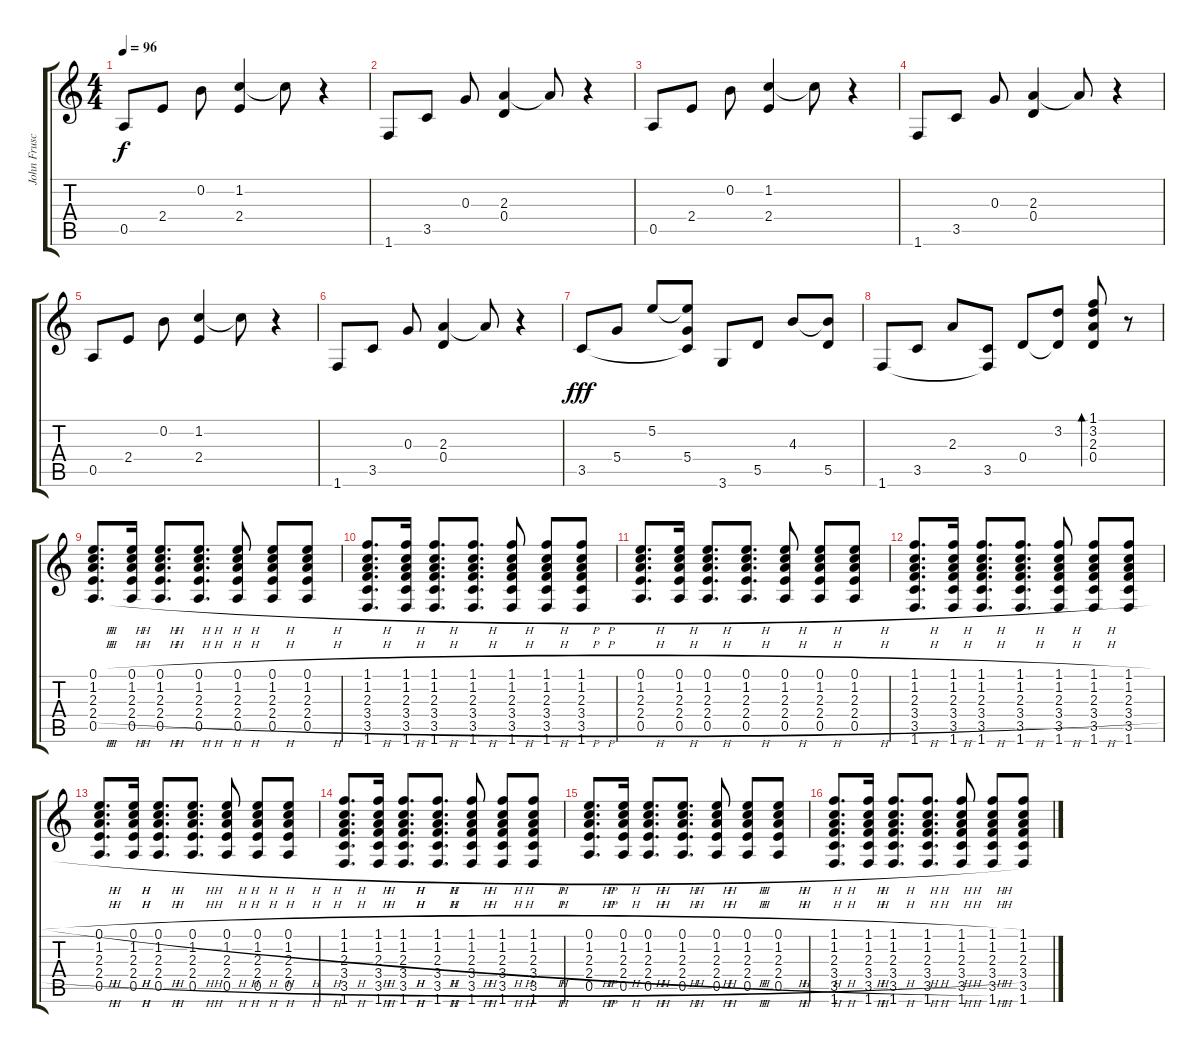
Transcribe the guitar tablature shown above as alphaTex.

\track ("John Frusciante (Main)" "John Frusc") {instrument acousticguitarsteel}
\staff {score tabs}
\tuning (E4 B3 G3 D3 A2 E2) {hide}
\ts (4 4)
\tempo 96
\clef g2
\ks c
0.5.8{dy f} 2.4.8 0.2.8 (1.2 2.4).4 1.2{t}.8 r.4 |
1.6.8 3.5.8 0.3.8 (2.3 0.4).4 2.3{t}.8 r.4 |
0.5.8 2.4.8 0.2.8 (1.2 2.4).4 1.2{t}.8 r.4 |
1.6.8 3.5.8 0.3.8 (2.3 0.4).4 2.3{t}.8 r.4 |
0.5.8 2.4.8 0.2.8 (1.2 2.4).4 1.2{t}.8 r.4 |
1.6.8 3.5.8 0.3.8 (2.3 0.4).4 2.3{t}.8 r.4 |
3.5.8{dy fff} 5.4.8 5.2.8 (5.2{t} 5.4 3.5{t}).8 3.6.8 5.5.8 4.3.8 (4.3{t} 5.5).8 |
1.6.8 3.5.8 2.3.8 (3.5 1.6{t}).8 0.4.8 (3.2 0.4{t}).8 (1.1 3.2 2.3 0.4).8{bd 60} r.8 |
(0.1{h} 1.2 2.3 2.4{h} 0.5{h}).8{d} (0.1{h} 1.2 2.3 2.4{h} 0.5{h}).16 (0.1{h} 1.2 2.3 2.4{h} 0.5{h}).8{d} (0.1{h} 1.2 2.3 2.4{h} 0.5{h}).8{d} (0.1{h} 1.2 2.3 2.4{h} 0.5{h}).8 (0.1{h} 1.2 2.3 2.4{h} 0.5{h}).8 (0.1{h} 1.2 2.3 2.4{h} 0.5{h}).8 |
(1.1{h} 1.2 2.3 3.4{h} 3.5{h} 1.6).8{d} (1.1{h} 1.2 2.3 3.4{h} 3.5{h} 1.6).16 (1.1{h} 1.2 2.3 3.4{h} 3.5{h} 1.6).8{d} (1.1{h} 1.2 2.3 3.4{h} 3.5{h} 1.6).8{d} (1.1{h} 1.2 2.3 3.4{h} 3.5{h} 1.6).8 (1.1{h} 1.2 2.3 3.4{h} 3.5{h} 1.6).8 (1.1{h} 1.2 2.3 3.4{h} 3.5{h} 1.6).8 |
(0.1{h} 1.2 2.3 2.4{h} 0.5{h}).8{d} (0.1{h} 1.2 2.3 2.4{h} 0.5{h}).16 (0.1{h} 1.2 2.3 2.4{h} 0.5{h}).8{d} (0.1{h} 1.2 2.3 2.4{h} 0.5{h}).8{d} (0.1{h} 1.2 2.3 2.4{h} 0.5{h}).8 (0.1{h} 1.2 2.3 2.4{h} 0.5{h}).8 (0.1{h} 1.2 2.3 2.4{h} 0.5{h}).8 |
(1.1{h} 1.2 2.3 3.4{h} 3.5{h} 1.6).8{d} (1.1{h} 1.2 2.3 3.4{h} 3.5{h} 1.6).16 (1.1{h} 1.2 2.3 3.4{h} 3.5{h} 1.6).8{d} (1.1{h} 1.2 2.3 3.4{h} 3.5{h} 1.6).8{d} (1.1{h} 1.2 2.3 3.4{h} 3.5{h} 1.6).8 (1.1{h} 1.2 2.3 3.4{h} 3.5{h} 1.6).8 (1.1{h} 1.2 2.3 3.4{h} 3.5{h} 1.6).8 |
(0.1{h} 1.2 2.3 2.4{h} 0.5{h}).8{d} (0.1{h} 1.2 2.3 2.4{h} 0.5{h}).16 (0.1{h} 1.2 2.3 2.4{h} 0.5{h}).8{d} (0.1{h} 1.2 2.3 2.4{h} 0.5{h}).8{d} (0.1{h} 1.2 2.3 2.4{h} 0.5{h}).8 (0.1{h} 1.2 2.3 2.4{h} 0.5{h}).8 (0.1{h} 1.2 2.3 2.4{h} 0.5{h}).8 |
(1.1{h} 1.2 2.3 3.4{h} 3.5{h} 1.6).8{d} (1.1{h} 1.2 2.3 3.4{h} 3.5{h} 1.6).16 (1.1{h} 1.2 2.3 3.4{h} 3.5{h} 1.6).8{d} (1.1{h} 1.2 2.3 3.4{h} 3.5{h} 1.6).8{d} (1.1{h} 1.2 2.3 3.4{h} 3.5{h} 1.6).8 (1.1{h} 1.2 2.3 3.4{h} 3.5{h} 1.6).8 (1.1{h} 1.2 2.3 3.4{h} 3.5{h} 1.6).8 |
(0.1{h} 1.2 2.3 2.4{h} 0.5{h}).8{d} (0.1{h} 1.2 2.3 2.4{h} 0.5{h}).16 (0.1{h} 1.2 2.3 2.4{h} 0.5{h}).8{d} (0.1{h} 1.2 2.3 2.4{h} 0.5{h}).8{d} (0.1{h} 1.2 2.3 2.4{h} 0.5{h}).8 (0.1{h} 1.2 2.3 2.4{h} 0.5{h}).8 (0.1{h} 1.2 2.3 2.4{h} 0.5{h}).8 |
(1.1{h} 1.2 2.3 3.4{h} 3.5{h} 1.6).8{d} (1.1{h} 1.2 2.3 3.4{h} 3.5{h} 1.6).16 (1.1{h} 1.2 2.3 3.4{h} 3.5{h} 1.6).8{d} (1.1{h} 1.2 2.3 3.4{h} 3.5{h} 1.6).8{d} (1.1{h} 1.2 2.3 3.4{h} 3.5{h} 1.6).8 (1.1{h} 1.2 2.3 3.4{h} 3.5{h} 1.6).8 (1.1{h} 1.2 2.3 3.4{h} 3.5{h} 1.6).8
